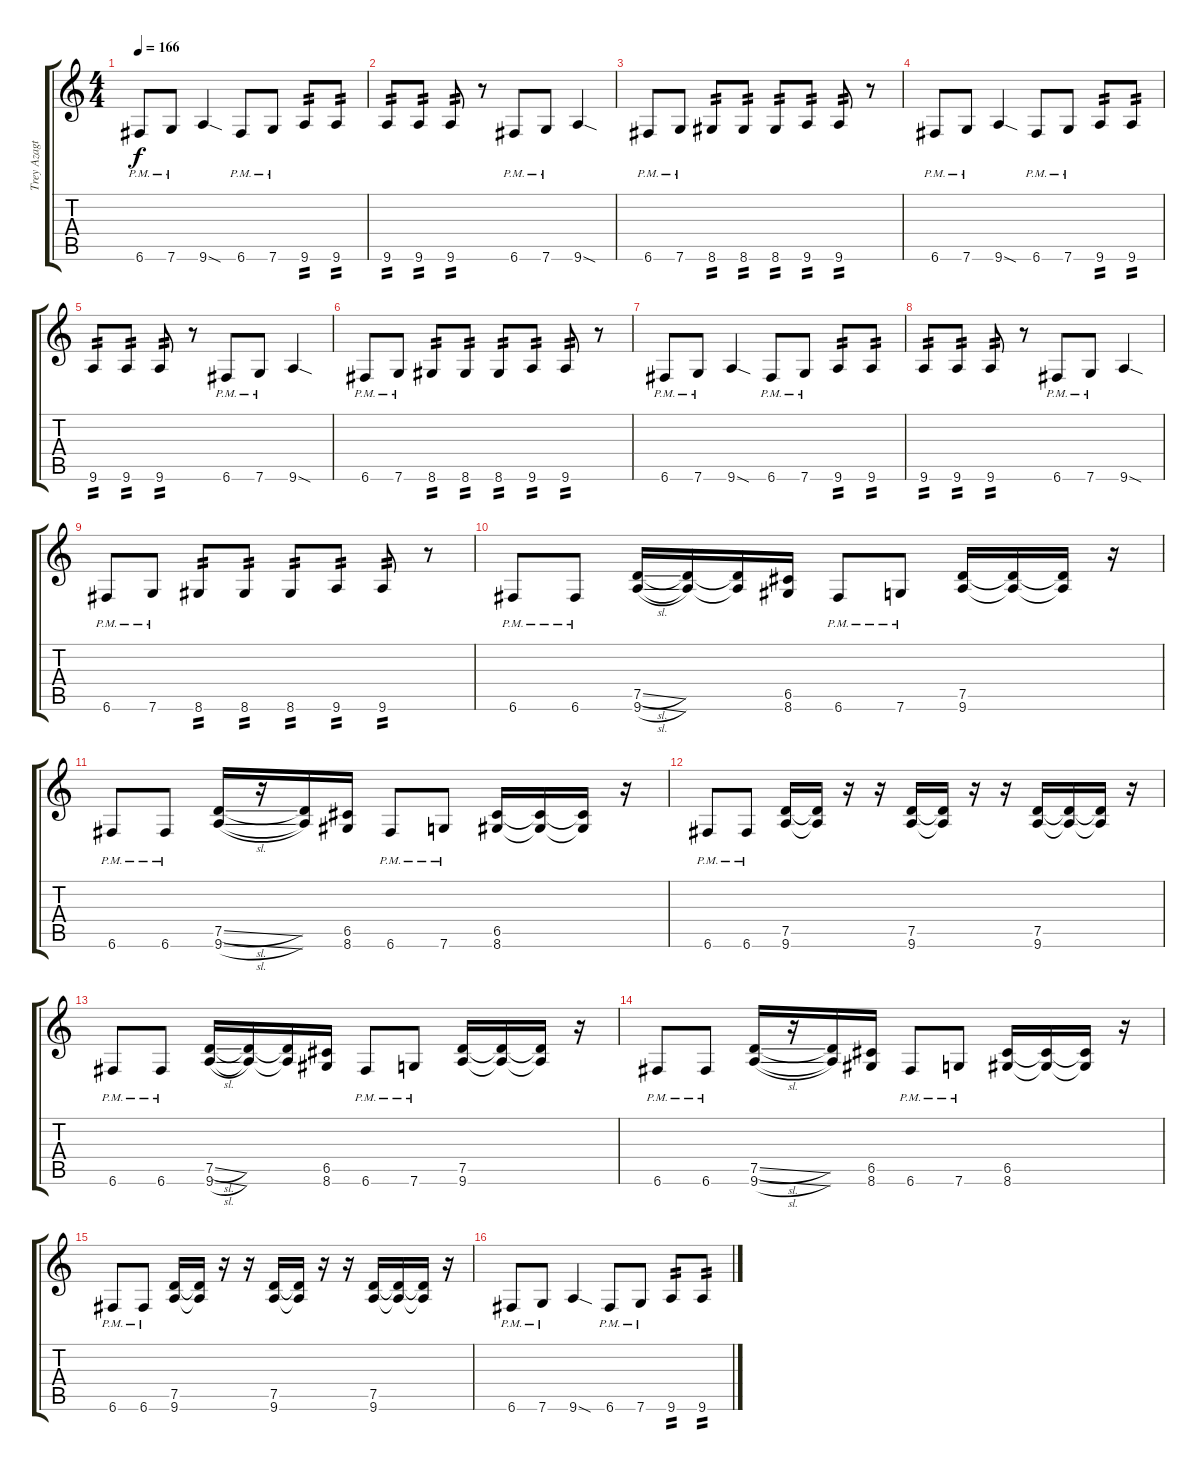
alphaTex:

\track ("Trey Azagthoth #2" "Trey Azagt") {instrument overdrivenguitar}
\staff {score tabs}
\tuning (D4 A3 F3 C3 G2 C2) {hide}
\ts (4 4)
\tempo 166
\clef g2
\ks c
6.6{pm}.8{dy f instrument overdrivenguitar} 7.6{pm}.8 9.6{sod}.4 6.6{pm}.8 7.6{pm}.8 9.6.8{tp 2} 9.6.8{tp 2} |
9.6.8{tp 2} 9.6.8{tp 2} 9.6.8{tp 2} r.8 6.6{pm}.8 7.6{pm}.8 9.6{sod}.4 |
6.6{pm}.8 7.6{pm}.8 8.6.8{tp 2} 8.6.8{tp 2} 8.6.8{tp 2} 9.6.8{tp 2} 9.6.8{tp 2} r.8 |
6.6{pm}.8 7.6{pm}.8 9.6{sod}.4 6.6{pm}.8 7.6{pm}.8 9.6.8{tp 2} 9.6.8{tp 2} |
9.6.8{tp 2} 9.6.8{tp 2} 9.6.8{tp 2} r.8 6.6{pm}.8 7.6{pm}.8 9.6{sod}.4 |
6.6{pm}.8 7.6{pm}.8 8.6.8{tp 2} 8.6.8{tp 2} 8.6.8{tp 2} 9.6.8{tp 2} 9.6.8{tp 2} r.8 |
6.6{pm}.8 7.6{pm}.8 9.6{sod}.4 6.6{pm}.8 7.6{pm}.8 9.6.8{tp 2} 9.6.8{tp 2} |
9.6.8{tp 2} 9.6.8{tp 2} 9.6.8{tp 2} r.8 6.6{pm}.8 7.6{pm}.8 9.6{sod}.4 |
6.6{pm}.8 7.6{pm}.8 8.6.8{tp 2} 8.6.8{tp 2} 8.6.8{tp 2} 9.6.8{tp 2} 9.6.8{tp 2} r.8 |
6.6{pm}.8 6.6{pm}.8 (7.5{sl} 9.6{sl}).16 (7.5{t} 9.6{t}).16 (7.5{t} 9.6{t}).16 (6.5 8.6).16 6.6{pm}.8 7.6{pm}.8 (7.5 9.6).16 (7.5{t} 9.6{t}).16 (7.5{t} 9.6{t}).16 r.16 |
6.6{pm}.8 6.6{pm}.8 (7.5{sl} 9.6{sl}).16 r.16 (7.5{t} 9.6{t}).16 (6.5 8.6).16 6.6{pm}.8 7.6{pm}.8 (6.5 8.6).16 (6.5{t} 8.6{t}).16 (6.5{t} 8.6{t}).16 r.16 |
6.6{pm}.8 6.6{pm}.8 (7.5 9.6).16 (7.5{t} 9.6{t}).16 r.16 r.16 (7.5 9.6).16 (7.5{t} 9.6{t}).16 r.16 r.16 (7.5 9.6).16 (7.5{t} 9.6{t}).16 (7.5{t} 9.6{t}).16 r.16 |
6.6{pm}.8 6.6{pm}.8 (7.5{sl} 9.6{sl}).16 (7.5{t} 9.6{t}).16 (7.5{t} 9.6{t}).16 (6.5 8.6).16 6.6{pm}.8 7.6{pm}.8 (7.5 9.6).16 (7.5{t} 9.6{t}).16 (7.5{t} 9.6{t}).16 r.16 |
6.6{pm}.8 6.6{pm}.8 (7.5{sl} 9.6{sl}).16 r.16 (7.5{t} 9.6{t}).16 (6.5 8.6).16 6.6{pm}.8 7.6{pm}.8 (6.5 8.6).16 (6.5{t} 8.6{t}).16 (6.5{t} 8.6{t}).16 r.16 |
6.6{pm}.8 6.6{pm}.8 (7.5 9.6).16 (7.5{t} 9.6{t}).16 r.16 r.16 (7.5 9.6).16 (7.5{t} 9.6{t}).16 r.16 r.16 (7.5 9.6).16 (7.5{t} 9.6{t}).16 (7.5{t} 9.6{t}).16 r.16 |
6.6{pm}.8 7.6{pm}.8 9.6{sod}.4 6.6{pm}.8 7.6{pm}.8 9.6.8{tp 2} 9.6.8{tp 2}
